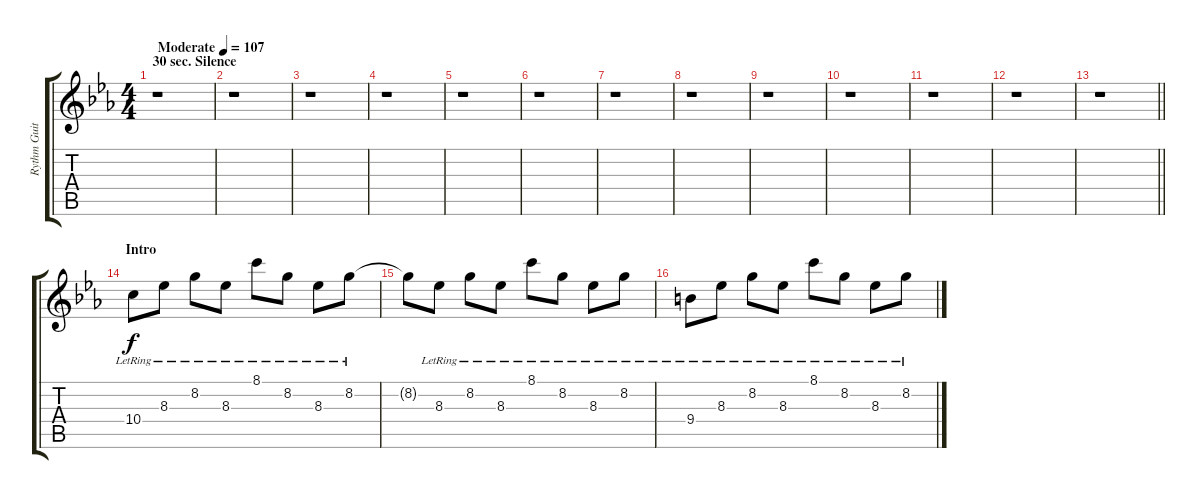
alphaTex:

\track ("Rythm Guitar" "Rythm Guit") {instrument electricguitarclean}
\staff {score tabs}
\tuning (E4 B3 G3 D3 A2 E2) {hide}
\ts (4 4)
\section ("" "30 sec. Silence")
\tempo (107 "Moderate")
\clef g2
\ks cminor
r.1{dy f instrument electricguitarclean} |
r.1 |
r.1 |
r.1 |
r.1 |
r.1 |
r.1 |
r.1 |
r.1 |
r.1 |
r.1 |
r.1 |
\barLineRight lightlight
r.1 |
\section ("" "Intro")
10.4{lr}.8 8.3{lr}.8 8.2{lr}.8 8.3{lr}.8 8.1{lr}.8 8.2{lr}.8 8.3{lr}.8 8.2{lr}.8 |
8.2{t}.8 8.3{lr}.8 8.2{lr}.8 8.3{lr}.8 8.1{lr}.8 8.2{lr}.8 8.3{lr}.8 8.2{lr}.8 |
9.4{lr}.8 8.3{lr}.8 8.2{lr}.8 8.3{lr}.8 8.1{lr}.8 8.2{lr}.8 8.3{lr}.8 8.2{lr}.8
